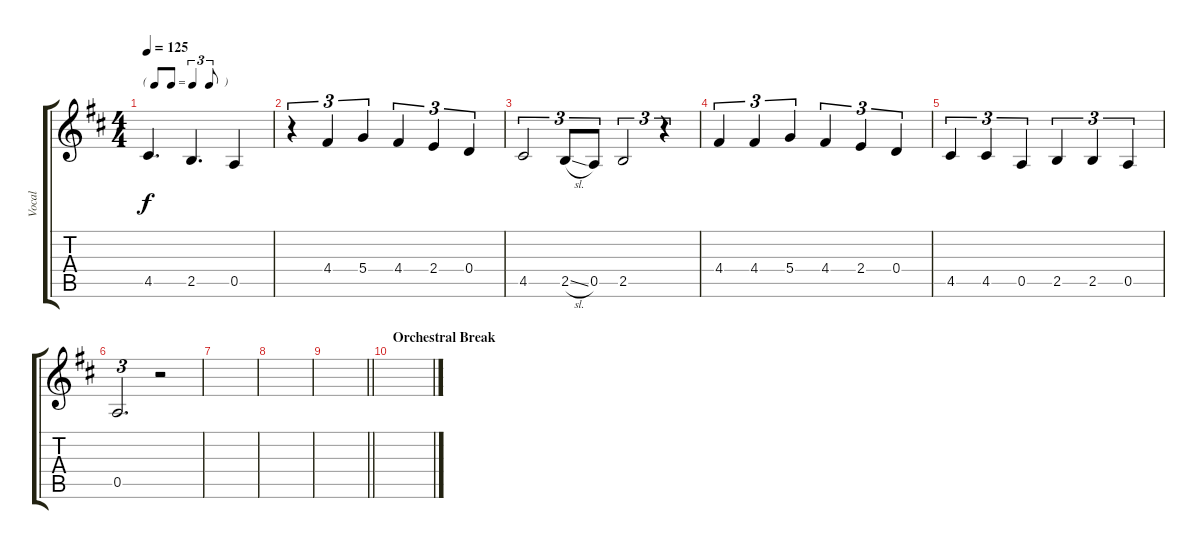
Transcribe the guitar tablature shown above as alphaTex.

\track ("Vocal" "Vocal") {instrument distortionguitar}
\staff {score tabs}
\tuning (E4 B3 G3 D3 A2 E2) {hide}
\ts (4 4)
\tf triplet8th
\tempo 125
\clef g2
\ks d
4.5.4{d dy f} 2.5.4{d} 0.5.4 |
r.4{tu (3 2)} 4.4.4{tu (3 2)} 5.4.4{tu (3 2)} 4.4.4{tu (3 2)} 2.4.4{tu (3 2)} 0.4.4{tu (3 2)} |
4.5.2{tu (3 2)} 2.5{sl}.8{tu (3 2)} 0.5.8{tu (3 2)} 2.5.2{tu (3 2)} r.4{tu (3 2)} |
4.4.4{tu (3 2)} 4.4.4{tu (3 2)} 5.4.4{tu (3 2)} 4.4.4{tu (3 2)} 2.4.4{tu (3 2)} 0.4.4{tu (3 2)} |
4.5.4{tu (3 2)} 4.5.4{tu (3 2)} 0.5.4{tu (3 2)} 2.5.4{tu (3 2)} 2.5.4{tu (3 2)} 0.5.4{tu (3 2)} |
0.5.2{d tu (3 2)} r.2 |
|
|
\barLineRight lightlight
|
\section ("" "Orchestral Break")
